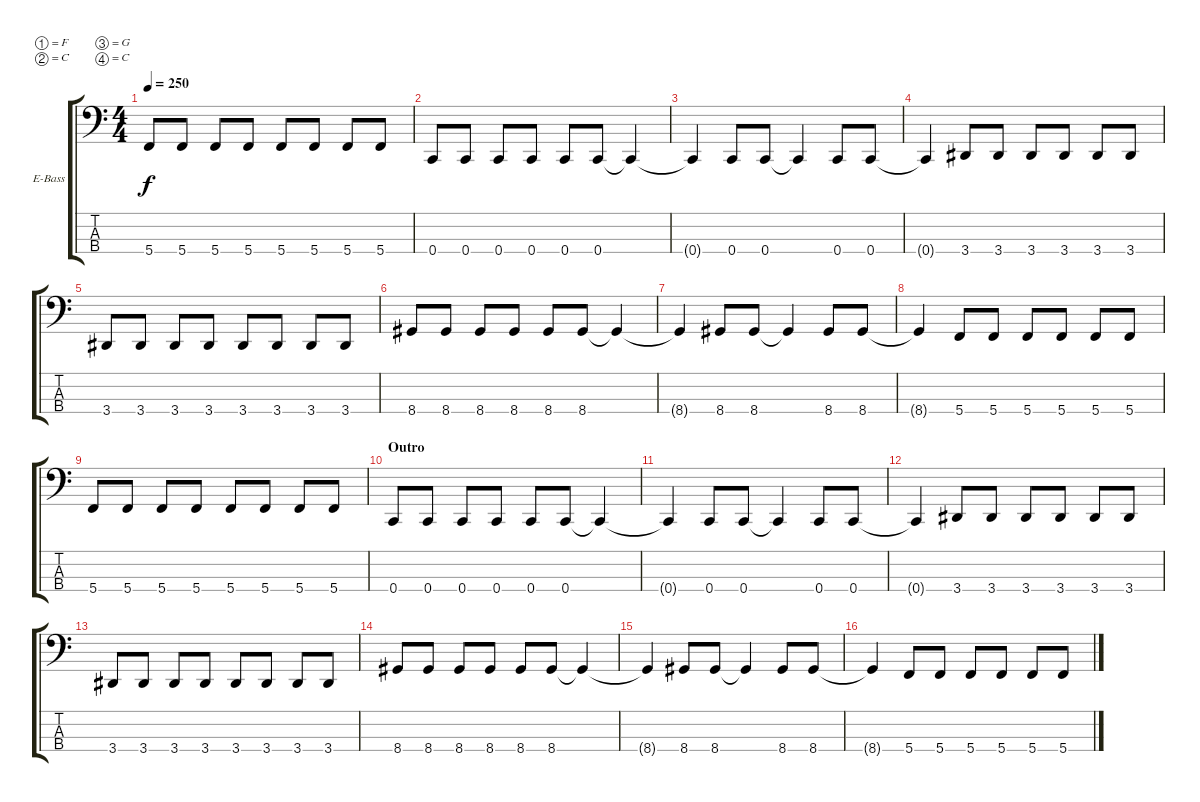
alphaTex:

\defaultSystemsLayout 4
\bracketExtendMode groupsimilarinstruments
\firstSystemTrackNameOrientation horizontal
\otherSystemsTrackNameOrientation horizontal
\track ("Electric Bass" "E-Bass") {instrument electricbassfinger}
\staff {score tabs}
\tuning (F2 C2 G1 C1)
\ts (4 4)
\tempo 250
\clef f4
\ks c
5.4.8{dy f} 5.4.8 5.4.8 5.4.8 5.4.8 5.4.8 5.4.8 5.4.8 |
0.4.8 0.4.8 0.4.8 0.4.8 0.4.8 0.4.8 0.4{t}.4 |
0.4{t}.4 0.4.8 0.4.8 0.4{t}.4 0.4.8 0.4.8 |
0.4{t}.4 3.4.8 3.4.8 3.4.8 3.4.8 3.4.8 3.4.8 |
3.4.8 3.4.8 3.4.8 3.4.8 3.4.8 3.4.8 3.4.8 3.4.8 |
8.4.8 8.4.8 8.4.8 8.4.8 8.4.8 8.4.8 8.4{t}.4 |
8.4{t}.4 8.4.8 8.4.8 8.4{t}.4 8.4.8 8.4.8 |
8.4{t}.4 5.4.8 5.4.8 5.4.8 5.4.8 5.4.8 5.4.8 |
5.4.8 5.4.8 5.4.8 5.4.8 5.4.8 5.4.8 5.4.8 5.4.8 |
\section ("" "Outro")
0.4.8 0.4.8 0.4.8 0.4.8 0.4.8 0.4.8 0.4{t}.4 |
0.4{t}.4 0.4.8 0.4.8 0.4{t}.4 0.4.8 0.4.8 |
0.4{t}.4 3.4.8 3.4.8 3.4.8 3.4.8 3.4.8 3.4.8 |
3.4.8 3.4.8 3.4.8 3.4.8 3.4.8 3.4.8 3.4.8 3.4.8 |
8.4.8 8.4.8 8.4.8 8.4.8 8.4.8 8.4.8 8.4{t}.4 |
8.4{t}.4 8.4.8 8.4.8 8.4{t}.4 8.4.8 8.4.8 |
8.4{t}.4 5.4.8 5.4.8 5.4.8 5.4.8 5.4.8 5.4.8
